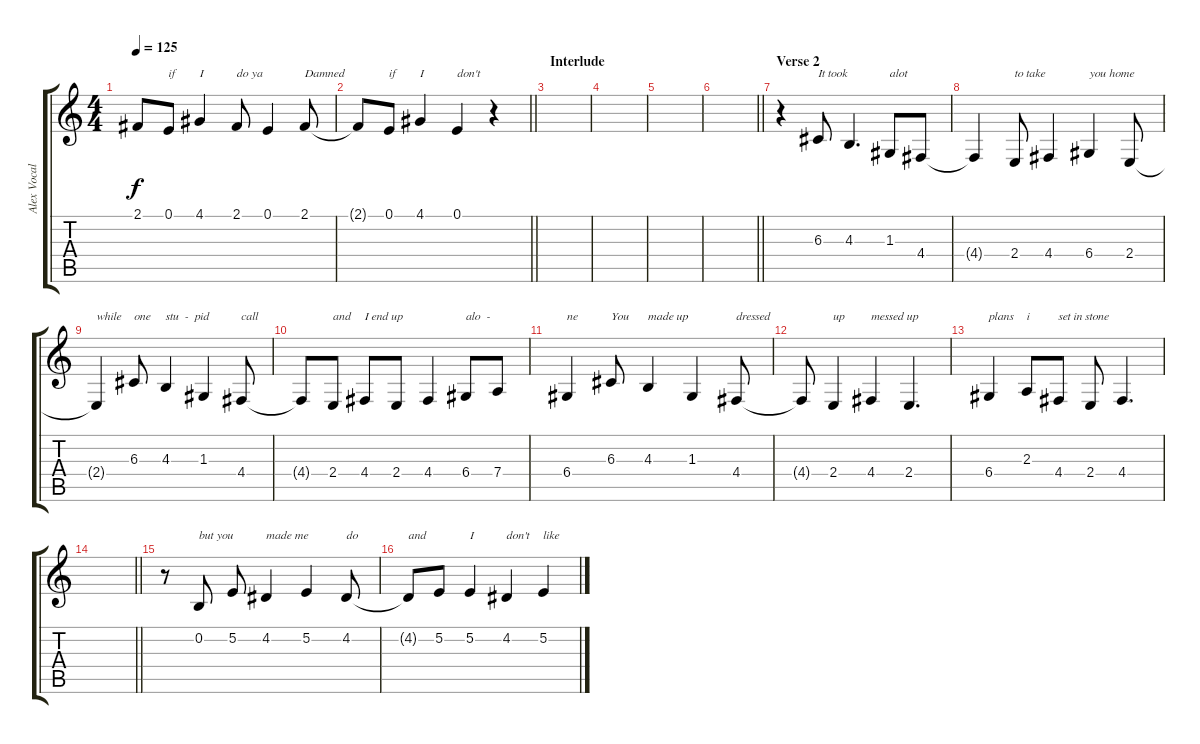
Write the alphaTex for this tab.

\track ("Alex Vocals" "Alex Vocal") {instrument synthvoice}
\staff {score tabs}
\tuning (E4 B3 G3 D3 A2 E2) {hide}
\ts (4 4)
\tempo 125
\clef g2
\ks c
2.1{t}.8{dy f} 0.1.8{txt "if"} 4.1.4{txt "I"} 2.1.8{txt "do ya"} 0.1.4 2.1.8{txt "Damned"} |
\barLineRight lightlight
2.1{t}.8 0.1.8{txt "if"} 4.1.4{txt "I"} 0.1.4{txt "don't"} r.4 |
\section ("" "Interlude")
|
|
|
\barLineRight lightlight
|
\section ("" "Verse 2")
r.4 6.3.8{txt "It took"} 4.3.4{d} 1.3.8{txt "alot"} 4.4.8 |
4.4{t}.4 2.4.8{txt "to take"} 4.4.4 6.4.4{txt "you home"} 2.4.8 |
2.4{t}.4{txt "while"} 6.3.8{txt "one"} 4.3.4{txt "stu  -  pid"} 1.3.4 4.4.8{txt "call"} |
4.4{t}.8 2.4.8{txt "and"} 4.4.8{txt "I end up"} 2.4.8 4.4.4 6.4.8{txt "alo  -"} 7.4.8 |
6.4.4{txt "ne"} 6.3.8{txt "You"} 4.3.4{txt "made up"} 1.3.4 4.4.8{txt "dressed"} |
4.4{t}.8 2.4.4{txt "up"} 4.4.4{txt "messed up"} 2.4.4{d} |
6.4.4{txt "plans"} 2.3.8{txt "i"} 4.4.8{txt "set in stone"} 2.4.8 4.4.4{d} |
\barLineRight lightlight
|
r.8 0.2.8{txt "but you"} 5.2.8 4.2.4{txt "made me"} 5.2.4 4.2.8{txt "do"} |
4.2{t}.8{txt "and"} 5.2.8 5.2.4{txt "I"} 4.2.4{txt "don't"} 5.2.4{txt "like"}
